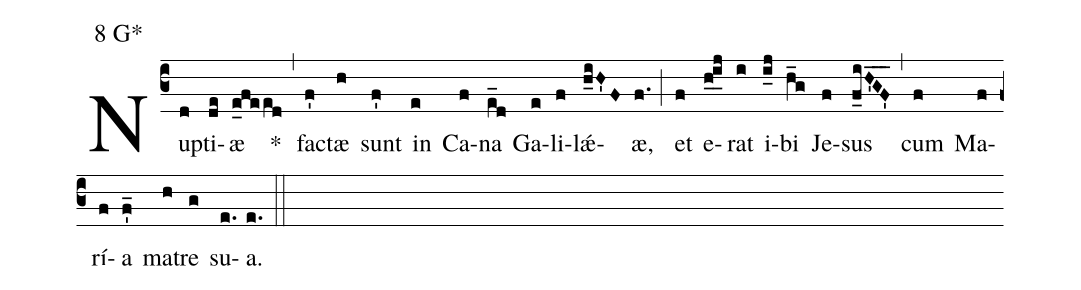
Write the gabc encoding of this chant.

mode:8 G*;
%%
(c3) Nu(d)pti(de)æ(e_feed) *(,) fa(f')ctæ(h) sunt(f') in(e) Ca(f)na(e_d) Ga(e)li(f)lǽ(h_iH'F)æ,(f.) (;) et(f) e(h_0!i_j)rat(i) i(i_j)bi(h_g) Je(f)sus(f_iH'_G_F'_) (,) cum(f) Ma(f)rí(f)a(f'_) ma(h)tre(g) su(e.)a.(e.) (::)
